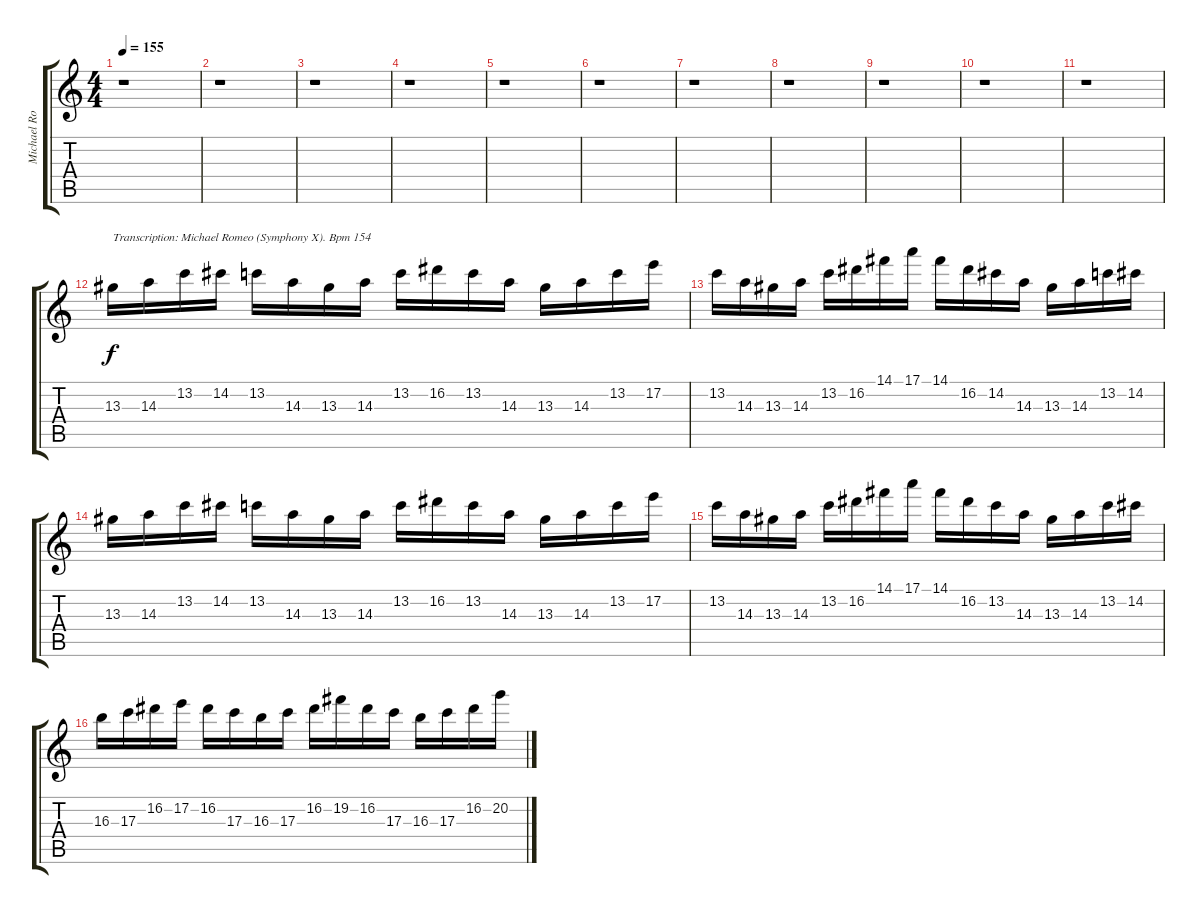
\track ("Michael Romeo solo" "Michael Ro") {instrument distortionguitar}
\staff {score tabs}
\tuning (E4 B3 G3 D3 A2 E2) {hide}
\ts (4 4)
\tempo 155
\clef g2
\ks c
r.1{dy f} |
r.1 |
r.1 |
r.1 |
r.1 |
r.1 |
r.1 |
r.1 |
r.1 |
r.1 |
r.1 |
13.3.16{txt "Transcription: Michael Romeo (Symphony X). Bpm 154"} 14.3.16 13.2.16 14.2.16 13.2.16 14.3.16 13.3.16 14.3.16 13.2.16 16.2.16 13.2.16 14.3.16 13.3.16 14.3.16 13.2.16 17.2.16 |
13.2.16 14.3.16 13.3.16 14.3.16 13.2.16 16.2.16 14.1.16 17.1.16 14.1.16 16.2.16 14.2.16 14.3.16 13.3.16 14.3.16 13.2.16 14.2.16 |
13.3.16 14.3.16 13.2.16 14.2.16 13.2.16 14.3.16 13.3.16 14.3.16 13.2.16 16.2.16 13.2.16 14.3.16 13.3.16 14.3.16 13.2.16 17.2.16 |
13.2.16 14.3.16 13.3.16 14.3.16 13.2.16 16.2.16 14.1.16 17.1.16 14.1.16 16.2.16 13.2.16 14.3.16 13.3.16 14.3.16 13.2.16 14.2.16 |
16.3.16 17.3.16 16.2.16 17.2.16 16.2.16 17.3.16 16.3.16 17.3.16 16.2.16 19.2.16 16.2.16 17.3.16 16.3.16 17.3.16 16.2.16 20.2.16
